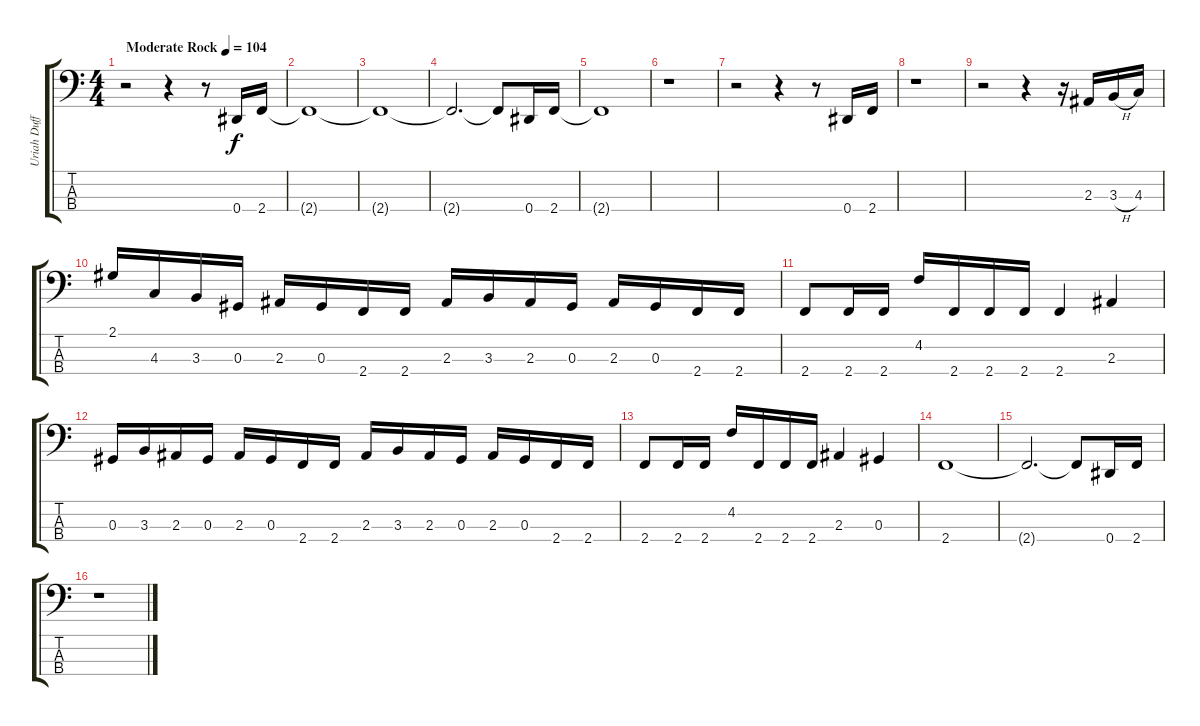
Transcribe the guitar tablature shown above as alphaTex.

\track ("Uriah Duffy" "Uriah Duff") {instrument electricbassfinger}
\staff {score tabs}
\tuning (Gb2 Db2 Ab1 Eb1) {hide}
\ts (4 4)
\tempo (104 "Moderate Rock")
\clef f4
\ks c
r.2{dy f instrument electricbassfinger} r.4 r.8 0.4.16 2.4.16 |
2.4{t}.1 |
2.4{t}.1 |
2.4{t}.2{d} 2.4{t}.8 0.4.16 2.4.16 |
2.4{t}.1 |
r.1 |
r.2 r.4 r.8 0.4.16 2.4.16 |
r.1 |
r.2 r.4 r.16 2.3.16 3.3{h}.16 4.3.16 |
2.1.16 4.3.16 3.3.16 0.3.16 2.3.16 0.3.16 2.4.16 2.4.16 2.3.16 3.3.16 2.3.16 0.3.16 2.3.16 0.3.16 2.4.16 2.4.16 |
2.4.8 2.4.16 2.4.16 4.2.16 2.4.16 2.4.16 2.4.16 2.4.4 2.3.4 |
0.3.16 3.3.16 2.3.16 0.3.16 2.3.16 0.3.16 2.4.16 2.4.16 2.3.16 3.3.16 2.3.16 0.3.16 2.3.16 0.3.16 2.4.16 2.4.16 |
2.4.8 2.4.16 2.4.16 4.2.16 2.4.16 2.4.16 2.4.16 2.3.4 0.3.4 |
2.4.1 |
2.4{t}.2{d} 2.4{t}.8 0.4.16 2.4.16 |
r.1
